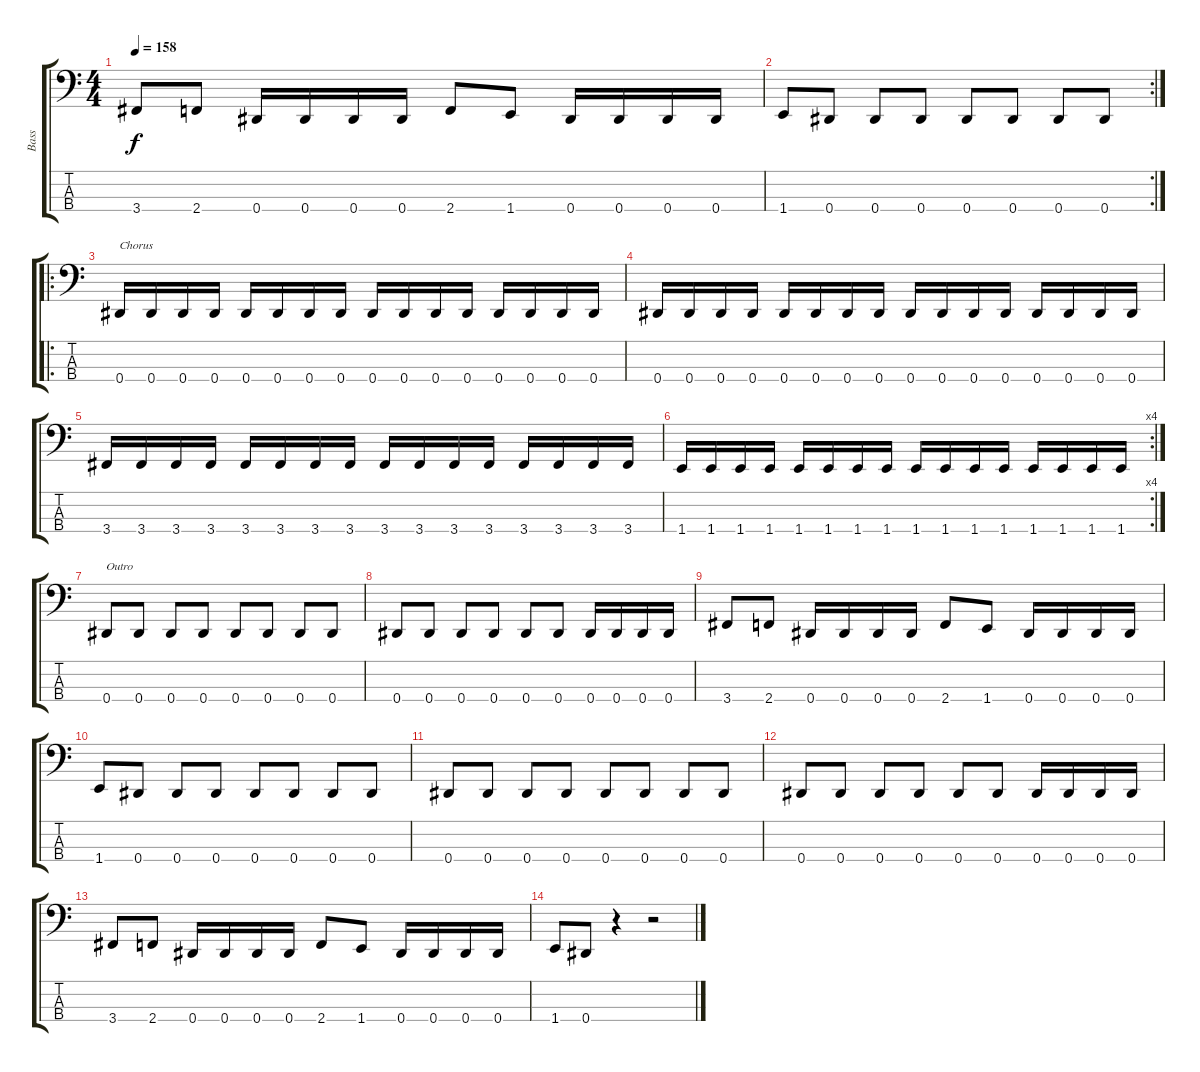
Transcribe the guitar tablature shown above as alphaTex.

\track ("Bass" "Bass") {instrument slapbass2}
\staff {score tabs}
\tuning (Gb2 Db2 Ab1 Eb1) {hide}
\ts (4 4)
\tempo 158
\clef f4
\ks c
3.4.8{dy f} 2.4.8 0.4.16 0.4.16 0.4.16 0.4.16 2.4.8 1.4.8 0.4.16 0.4.16 0.4.16 0.4.16 |
\rc 2
1.4.8 0.4.8 0.4.8 0.4.8 0.4.8 0.4.8 0.4.8 0.4.8 |
\ro
0.4.16{txt "Chorus"} 0.4.16 0.4.16 0.4.16 0.4.16 0.4.16 0.4.16 0.4.16 0.4.16 0.4.16 0.4.16 0.4.16 0.4.16 0.4.16 0.4.16 0.4.16 |
0.4.16 0.4.16 0.4.16 0.4.16 0.4.16 0.4.16 0.4.16 0.4.16 0.4.16 0.4.16 0.4.16 0.4.16 0.4.16 0.4.16 0.4.16 0.4.16 |
3.4.16 3.4.16 3.4.16 3.4.16 3.4.16 3.4.16 3.4.16 3.4.16 3.4.16 3.4.16 3.4.16 3.4.16 3.4.16 3.4.16 3.4.16 3.4.16 |
\rc 4
1.4.16 1.4.16 1.4.16 1.4.16 1.4.16 1.4.16 1.4.16 1.4.16 1.4.16 1.4.16 1.4.16 1.4.16 1.4.16 1.4.16 1.4.16 1.4.16 |
0.4.8{txt "Outro"} 0.4.8 0.4.8 0.4.8 0.4.8 0.4.8 0.4.8 0.4.8 |
0.4.8 0.4.8 0.4.8 0.4.8 0.4.8 0.4.8 0.4.16 0.4.16 0.4.16 0.4.16 |
3.4.8 2.4.8 0.4.16 0.4.16 0.4.16 0.4.16 2.4.8 1.4.8 0.4.16 0.4.16 0.4.16 0.4.16 |
1.4.8 0.4.8 0.4.8 0.4.8 0.4.8 0.4.8 0.4.8 0.4.8 |
0.4.8 0.4.8 0.4.8 0.4.8 0.4.8 0.4.8 0.4.8 0.4.8 |
0.4.8 0.4.8 0.4.8 0.4.8 0.4.8 0.4.8 0.4.16 0.4.16 0.4.16 0.4.16 |
3.4.8 2.4.8 0.4.16 0.4.16 0.4.16 0.4.16 2.4.8 1.4.8 0.4.16 0.4.16 0.4.16 0.4.16 |
1.4.8 0.4.8 r.4 r.2
